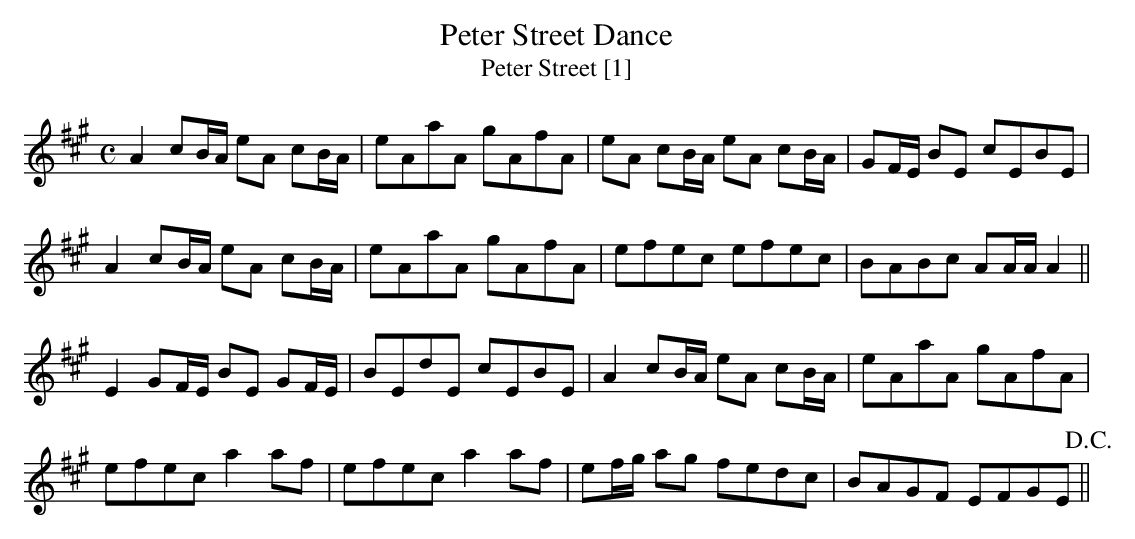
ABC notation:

X:1
T:Peter Street Dance
T:Peter Street [1]
M:C
L:1/8
K:A
A2 cB/A/ eA cB/A/|eAaA gAfA|eA cB/A/ eA cB/A/|GF/E/ BE cEBE|
A2 cB/A/ eA cB/A/|eAaA gAfA|efec efec|BABc AA/A/ A2||
E2 GF/E/ BE GF/E/|BEdE cEBE|A2 cB/A/ eA cB/A/|eAaA gAfA|
efec a2 af|efec a2 af|ef/g/ ag fedc|BAGF EFGE!D.C.!||
